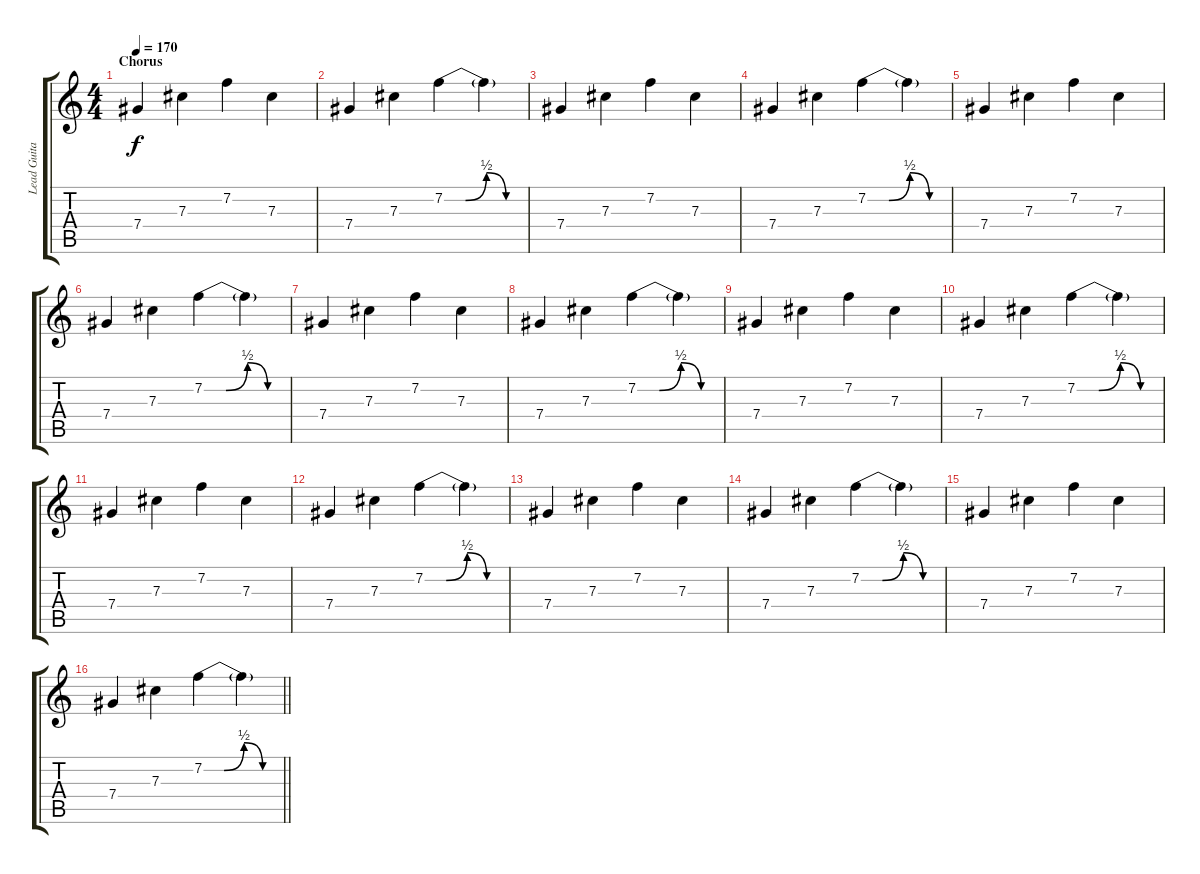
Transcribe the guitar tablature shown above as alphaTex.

\track ("Lead Guitar" "Lead Guita") {instrument distortionguitar}
\staff {score tabs}
\tuning (Eb4 Bb3 Gb3 Db3 Ab2 Db2) {hide}
\ts (4 4)
\section ("" "Chorus")
\tempo 170
\clef g2
\ks c
7.4.4{dy f} 7.3.4 7.2.4 7.3.4 |
7.4.4 7.3.4 7.2{be (custom 0 0 15 0 30 2 44 0 60 0)}.4 7.2{t}.4 |
7.4.4 7.3.4 7.2.4 7.3.4 |
7.4.4 7.3.4 7.2{be (custom 0 0 15 0 30 2 44 0 60 0)}.4 7.2{t}.4 |
7.4.4 7.3.4 7.2.4 7.3.4 |
7.4.4 7.3.4 7.2{be (custom 0 0 15 0 30 2 44 0 60 0)}.4 7.2{t}.4 |
7.4.4 7.3.4 7.2.4 7.3.4 |
7.4.4 7.3.4 7.2{be (custom 0 0 15 0 30 2 44 0 60 0)}.4 7.2{t}.4 |
7.4.4 7.3.4 7.2.4 7.3.4 |
7.4.4 7.3.4 7.2{be (custom 0 0 15 0 30 2 44 0 60 0)}.4 7.2{t}.4 |
7.4.4 7.3.4 7.2.4 7.3.4 |
7.4.4 7.3.4 7.2{be (custom 0 0 15 0 30 2 44 0 60 0)}.4 7.2{t}.4 |
7.4.4 7.3.4 7.2.4 7.3.4 |
7.4.4 7.3.4 7.2{be (custom 0 0 15 0 30 2 44 0 60 0)}.4 7.2{t}.4 |
7.4.4 7.3.4 7.2.4 7.3.4 |
\barLineRight lightlight
7.4.4 7.3.4 7.2{be (custom 0 0 15 0 30 2 44 0 60 0)}.4 7.2{t}.4
